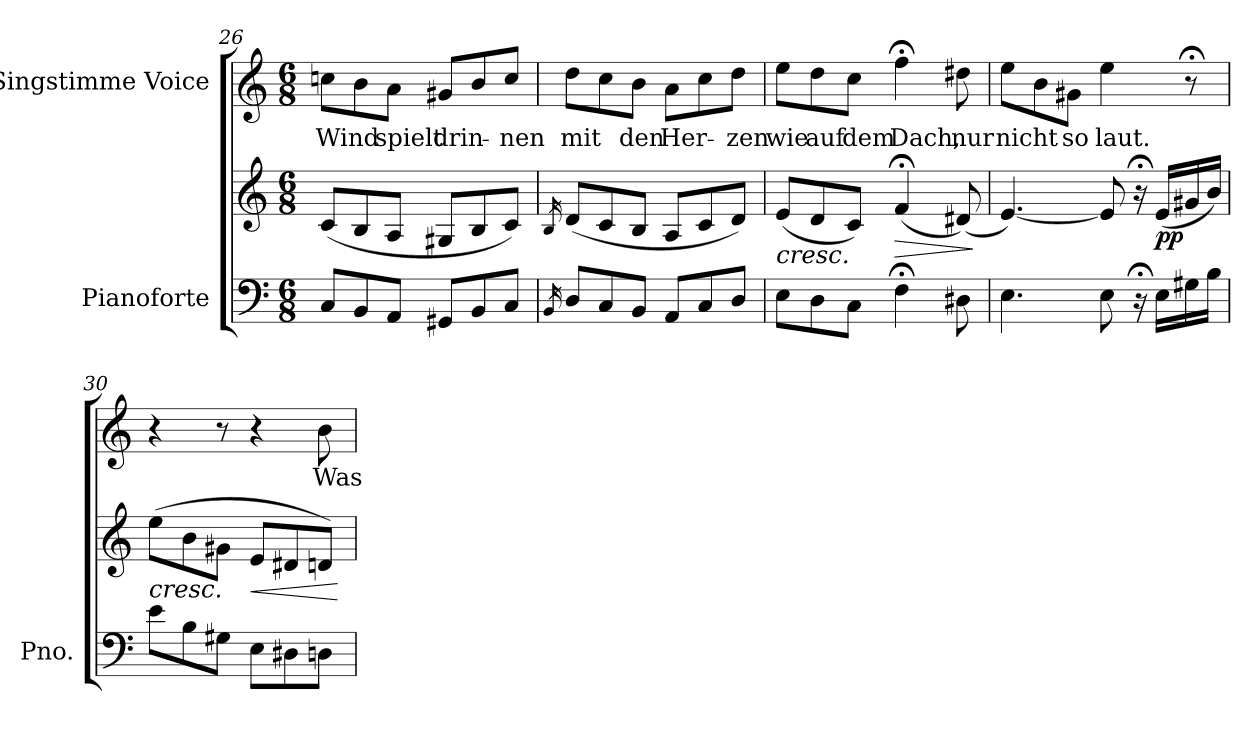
**kern	**kern	**dynam	**kern	**text
*part2	*part2	*part2	*part1	*part1
*staff3	*staff2	*staff2/3	*staff1	*staff1
*I"Pianoforte	*	*	*I"Singstimme Voice	*
*I'Pno.	*	*	*	*
!!LO:LB:g=z
*clefF4	*clefG2	*	*clefG2	*
*k[]	*k[]	*	*k[]	*
*M6/8	*M6/8	*	*M6/8	*
=26	=26	=26	=26	=26
!	!	!	!	!LO:LY:b
8C/L	(<8c/L	.	8ccn\L	Wind
8BB/	8B/	.	8b\	.
!	!	!	!	!LO:LY:b
8AA/J	8A/J	.	8a\J	spielt
!	!	!	!	!LO:LY:b
8GG#X/L	8G#X/L	.	8g#X/L	drin-
8BB/	8B/	.	8b/	.
!	!	!	!	!LO:LY:b
8C/J	8c/J)	.	8cc/J	-nen
=27	=27	=27	=27	=27
16qBB/	16qB/	.	.	.
!	!	!	!	!LO:LY:b
8D/L	(<8d/L	.	8dd\L	-mit
8C/	8c/	.	8cc\	.
!	!	!	!	!LO:LY:b
8BB/J	8B/J	.	8b\J	den
!	!	!	!	!LO:LY:b
8AA/L	8A/L	.	8a\L	Her-
8C/	8c/	.	8cc\	.
!	!	!	!	!LO:LY:b
8D/J	8d/J)	.	8dd\J	-zen
=28	=28	=28	=28	=28
!	!	!LO:HP:b	!	!LO:LY:b
8E\L	(<8e/L	<	8ee\L	wie
!	!	!	!	!LO:LY:b
8D\	8d/	.	8dd\	auf
!	!	!	!	!LO:LY:b
8C\J	8c/J)	.	8cc\J	dem
!	!	!LO:HP:b	!	!LO:LY:b
4F;<\	(<4f;</	>	4ff;<\	Dach,
!	!	!	!	!LO:LY:b
8D#X\	(<8d#X/)	.	8dd#X\	nur
.	.	[ ]	.	.
=29	=29	=29	=29	=29
!	!	!	!	!LO:LY:b
4.E\	[4.e/)	.	8ee\L	nicht
.	.	.	8b\	.
!	!	!	!	!LO:LY:b
.	.	.	8g#X\J	so
!	!	!	!	!LO:LY:b
8E\	8e/]	.	4ee\	laut.
16r;<	16r;<	.	.	.
!	!	!LO:DY:b	!	!
16E\LL	(<16e/LL	pp	.	.
16G#X\	16g#X/	.	8r;<	.
16B\JJ	16b/JJ)	.	.	.
=30	=30	=30	=30	=30
!	!	!LO:HP:b	!	!
8e\L	(>8ee\L	<	4r	.
8B\	8b\	.	.	.
8G#X\J	8g#X\J	.	8r	.
!	!	!LO:HP:b	!	!
8E\L	8e/L	<	4r	.
8D#X\	8d#X/	.	.	.
!	!	!	!	!LO:LY:b
8Dn\J	8dn/J)	.	8b\	Was
.	.	[ [	.	.
=	=	=	=	=
*-	*-	*-	*-	*-
